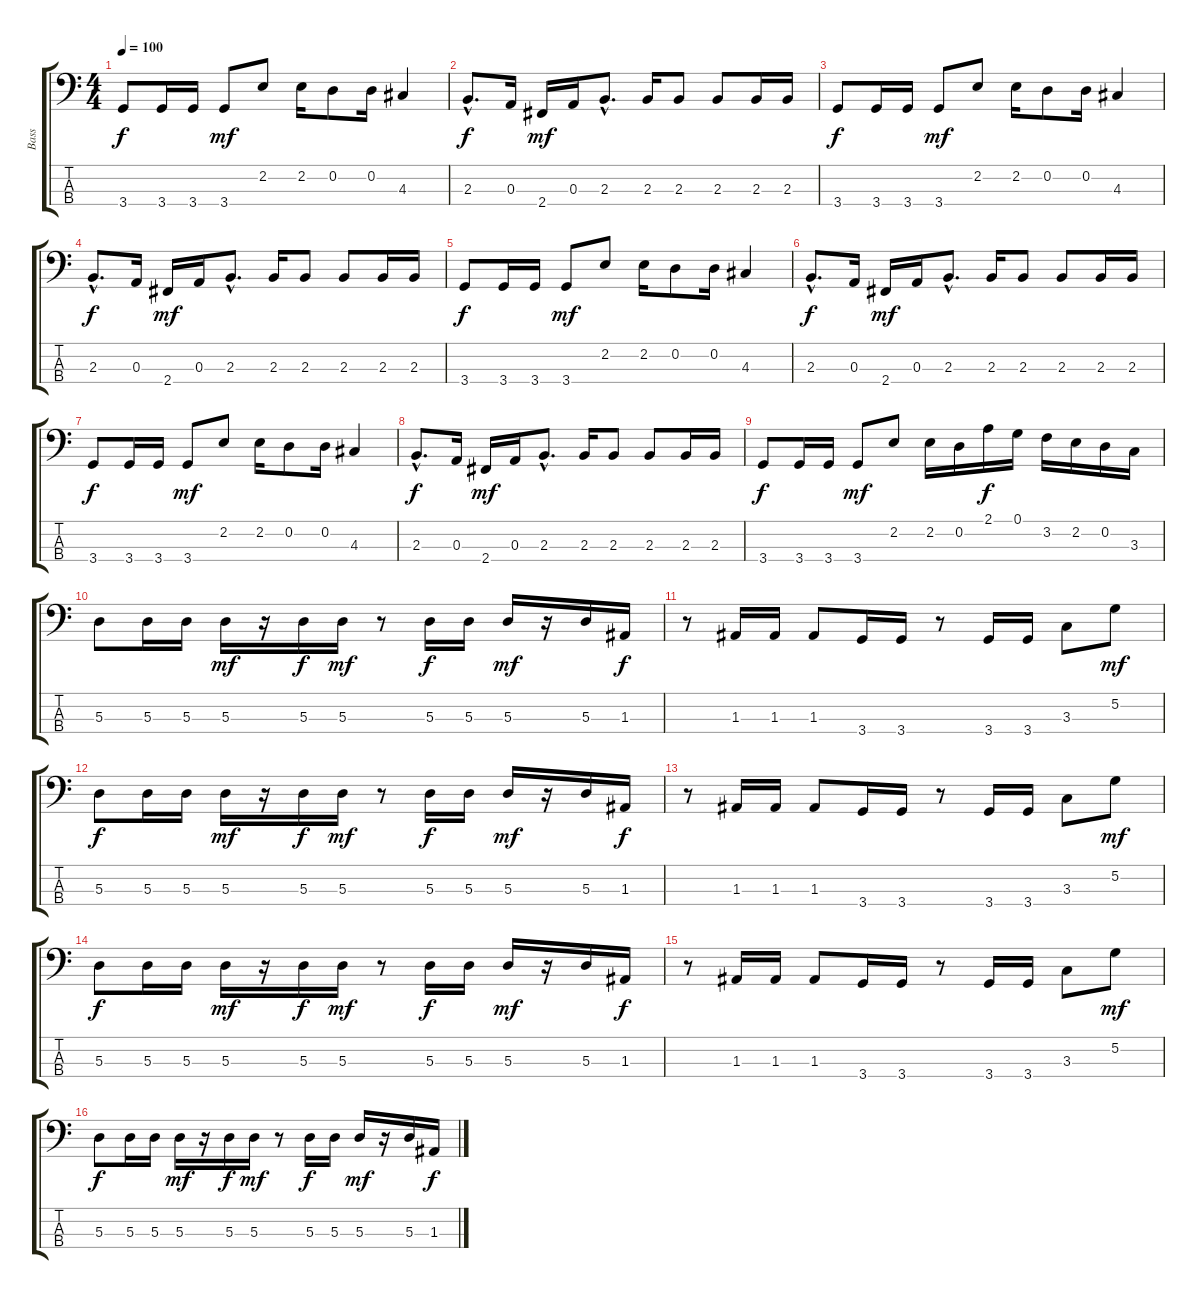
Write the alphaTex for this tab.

\track ("Bass" "Bass") {instrument electricbassfinger}
\staff {score tabs}
\tuning (G2 D2 A1 E1) {hide}
\ts (4 4)
\tempo 100
\clef f4
\ks c
3.4.8{dy f} 3.4.16 3.4.16 3.4.8{dy mf} 2.2.8 2.2.16 0.2.8 0.2.16 4.3.4 |
2.3{hac}.8{d dy f} 0.3.16 2.4.16{dy mf} 0.3.16 2.3{hac}.8{d} 2.3.16 2.3.8 2.3.8 2.3.16 2.3.16 |
3.4.8{dy f} 3.4.16 3.4.16 3.4.8{dy mf} 2.2.8 2.2.16 0.2.8 0.2.16 4.3.4 |
2.3{hac}.8{d dy f} 0.3.16 2.4.16{dy mf} 0.3.16 2.3{hac}.8{d} 2.3.16 2.3.8 2.3.8 2.3.16 2.3.16 |
3.4.8{dy f} 3.4.16 3.4.16 3.4.8{dy mf} 2.2.8 2.2.16 0.2.8 0.2.16 4.3.4 |
2.3{hac}.8{d dy f} 0.3.16 2.4.16{dy mf} 0.3.16 2.3{hac}.8{d} 2.3.16 2.3.8 2.3.8 2.3.16 2.3.16 |
3.4.8{dy f} 3.4.16 3.4.16 3.4.8{dy mf} 2.2.8 2.2.16 0.2.8 0.2.16 4.3.4 |
2.3{hac}.8{d dy f} 0.3.16 2.4.16{dy mf} 0.3.16 2.3{hac}.8{d} 2.3.16 2.3.8 2.3.8 2.3.16 2.3.16 |
3.4.8{dy f} 3.4.16 3.4.16 3.4.8{dy mf} 2.2.8 2.2.16 0.2.16 2.1.16{dy f} 0.1.16 3.2.16 2.2.16 0.2.16 3.3.16 |
5.3.8 5.3.16 5.3.16 5.3.16{dy mf} r.16 5.3.16{dy f} 5.3.16{dy mf} r.8 5.3.16{dy f} 5.3.16 5.3.16{dy mf} r.16 5.3.16 1.3.16{dy f} |
r.8 1.3.16 1.3.16 1.3.8 3.4.16 3.4.16 r.8 3.4.16 3.4.16 3.3.8 5.2.8{dy mf} |
5.3.8{dy f} 5.3.16 5.3.16 5.3.16{dy mf} r.16 5.3.16{dy f} 5.3.16{dy mf} r.8 5.3.16{dy f} 5.3.16 5.3.16{dy mf} r.16 5.3.16 1.3.16{dy f} |
r.8 1.3.16 1.3.16 1.3.8 3.4.16 3.4.16 r.8 3.4.16 3.4.16 3.3.8 5.2.8{dy mf} |
5.3.8{dy f} 5.3.16 5.3.16 5.3.16{dy mf} r.16 5.3.16{dy f} 5.3.16{dy mf} r.8 5.3.16{dy f} 5.3.16 5.3.16{dy mf} r.16 5.3.16 1.3.16{dy f} |
r.8 1.3.16 1.3.16 1.3.8 3.4.16 3.4.16 r.8 3.4.16 3.4.16 3.3.8 5.2.8{dy mf} |
5.3.8{dy f} 5.3.16 5.3.16 5.3.16{dy mf} r.16 5.3.16{dy f} 5.3.16{dy mf} r.8 5.3.16{dy f} 5.3.16 5.3.16{dy mf} r.16 5.3.16 1.3.16{dy f}
